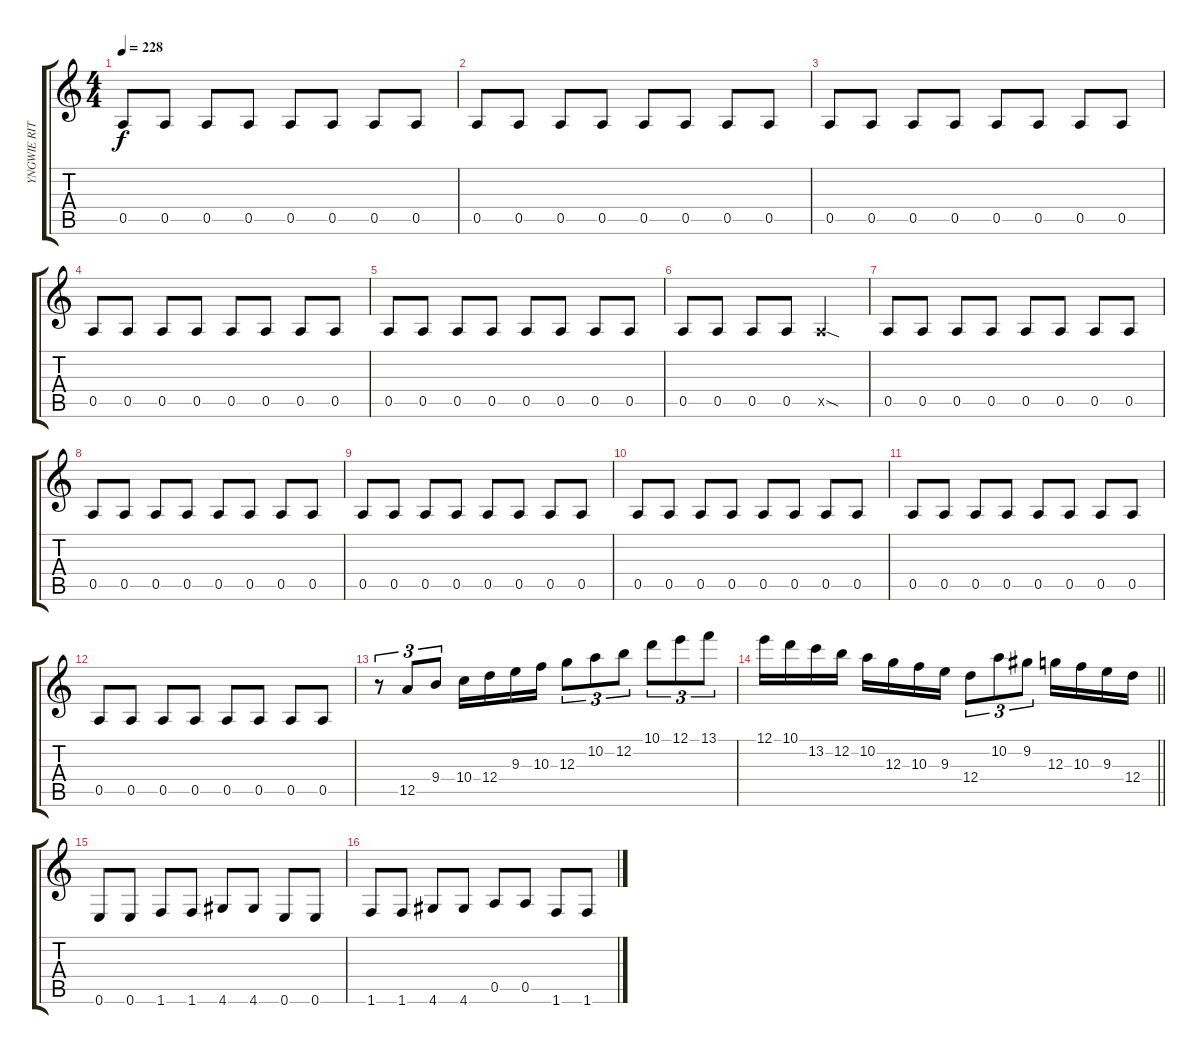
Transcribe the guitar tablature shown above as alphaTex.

\track ("YNGWIE RITHMIC GUITAR" "YNGWIE RIT") {instrument distortionguitar}
\staff {score tabs}
\tuning (E4 B3 G3 D3 A2 E2) {hide}
\ts (4 4)
\tempo 228
\clef g2
\ks c
0.5.8{dy f} 0.5.8 0.5.8 0.5.8 0.5.8 0.5.8 0.5.8 0.5.8 |
0.5.8 0.5.8 0.5.8 0.5.8 0.5.8 0.5.8 0.5.8 0.5.8 |
0.5.8 0.5.8 0.5.8 0.5.8 0.5.8 0.5.8 0.5.8 0.5.8 |
0.5.8 0.5.8 0.5.8 0.5.8 0.5.8 0.5.8 0.5.8 0.5.8 |
0.5.8 0.5.8 0.5.8 0.5.8 0.5.8 0.5.8 0.5.8 0.5.8 |
0.5.8 0.5.8 0.5.8 0.5.8 0.5{sod x}.2 |
0.5.8 0.5.8 0.5.8 0.5.8 0.5.8 0.5.8 0.5.8 0.5.8 |
0.5.8 0.5.8 0.5.8 0.5.8 0.5.8 0.5.8 0.5.8 0.5.8 |
0.5.8 0.5.8 0.5.8 0.5.8 0.5.8 0.5.8 0.5.8 0.5.8 |
0.5.8 0.5.8 0.5.8 0.5.8 0.5.8 0.5.8 0.5.8 0.5.8 |
0.5.8 0.5.8 0.5.8 0.5.8 0.5.8 0.5.8 0.5.8 0.5.8 |
0.5.8 0.5.8 0.5.8 0.5.8 0.5.8 0.5.8 0.5.8 0.5.8 |
r.8{tu (3 2)} 12.5.8{tu (3 2)} 9.4.8{tu (3 2)} 10.4.16 12.4.16 9.3.16 10.3.16 12.3.8{tu (3 2)} 10.2.8{tu (3 2)} 12.2.8{tu (3 2)} 10.1.8{tu (3 2)} 12.1.8{tu (3 2)} 13.1.8{tu (3 2)} |
\barLineRight lightlight
12.1.16 10.1.16 13.2.16 12.2.16 10.2.16 12.3.16 10.3.16 9.3.16 12.4.8{tu (3 2)} 10.2.8{tu (3 2)} 9.2.8{tu (3 2)} 12.3.16 10.3.16 9.3.16 12.4.16 |
0.6.8 0.6.8 1.6.8 1.6.8 4.6.8 4.6.8 0.6.8 0.6.8 |
1.6.8 1.6.8 4.6.8 4.6.8 0.5.8 0.5.8 1.6.8 1.6.8
